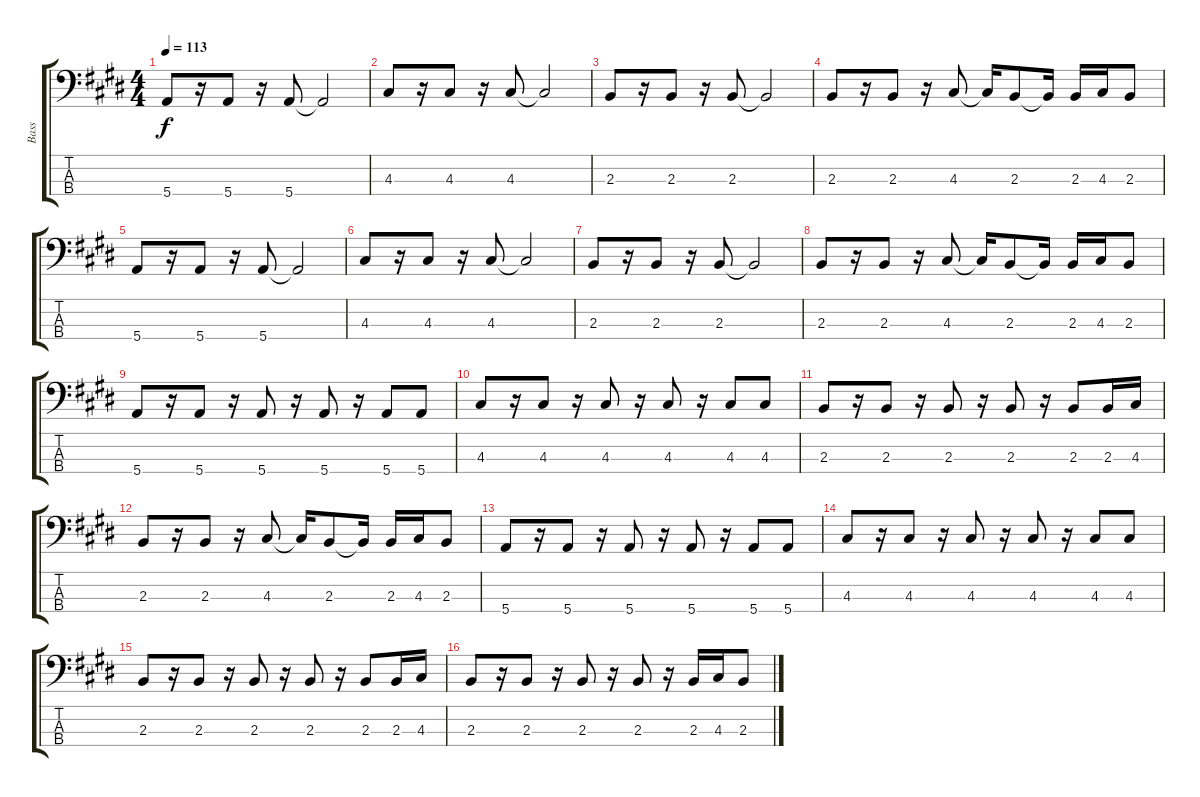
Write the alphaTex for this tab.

\track ("Bass" "Bass") {instrument electricbassfinger}
\staff {score tabs}
\tuning (G2 D2 A1 E1) {hide}
\ts (4 4)
\tempo 113
\clef f4
\ks e
5.4.8{dy f} r.16 5.4.8 r.16 5.4.8 5.4{t}.2 |
4.3.8 r.16 4.3.8 r.16 4.3.8 4.3{t}.2 |
2.3.8 r.16 2.3.8 r.16 2.3.8 2.3{t}.2 |
2.3.8 r.16 2.3.8 r.16 4.3.8 4.3{t}.16 2.3.8 2.3{t}.16 2.3.16 4.3.16 2.3.8 |
5.4.8 r.16 5.4.8 r.16 5.4.8 5.4{t}.2 |
4.3.8 r.16 4.3.8 r.16 4.3.8 4.3{t}.2 |
2.3.8 r.16 2.3.8 r.16 2.3.8 2.3{t}.2 |
2.3.8 r.16 2.3.8 r.16 4.3.8 4.3{t}.16 2.3.8 2.3{t}.16 2.3.16 4.3.16 2.3.8 |
5.4.8 r.16 5.4.8 r.16 5.4.8 r.16 5.4.8 r.16 5.4.8 5.4.8 |
4.3.8 r.16 4.3.8 r.16 4.3.8 r.16 4.3.8 r.16 4.3.8 4.3.8 |
2.3.8 r.16 2.3.8 r.16 2.3.8 r.16 2.3.8 r.16 2.3.8 2.3.16 4.3.16 |
2.3.8 r.16 2.3.8 r.16 4.3.8 4.3{t}.16 2.3.8 2.3{t}.16 2.3.16 4.3.16 2.3.8 |
5.4.8 r.16 5.4.8 r.16 5.4.8 r.16 5.4.8 r.16 5.4.8 5.4.8 |
4.3.8 r.16 4.3.8 r.16 4.3.8 r.16 4.3.8 r.16 4.3.8 4.3.8 |
2.3.8 r.16 2.3.8 r.16 2.3.8 r.16 2.3.8 r.16 2.3.8 2.3.16 4.3.16 |
2.3.8 r.16 2.3.8 r.16 2.3.8 r.16 2.3.8 r.16 2.3.16 4.3.16 2.3.8
